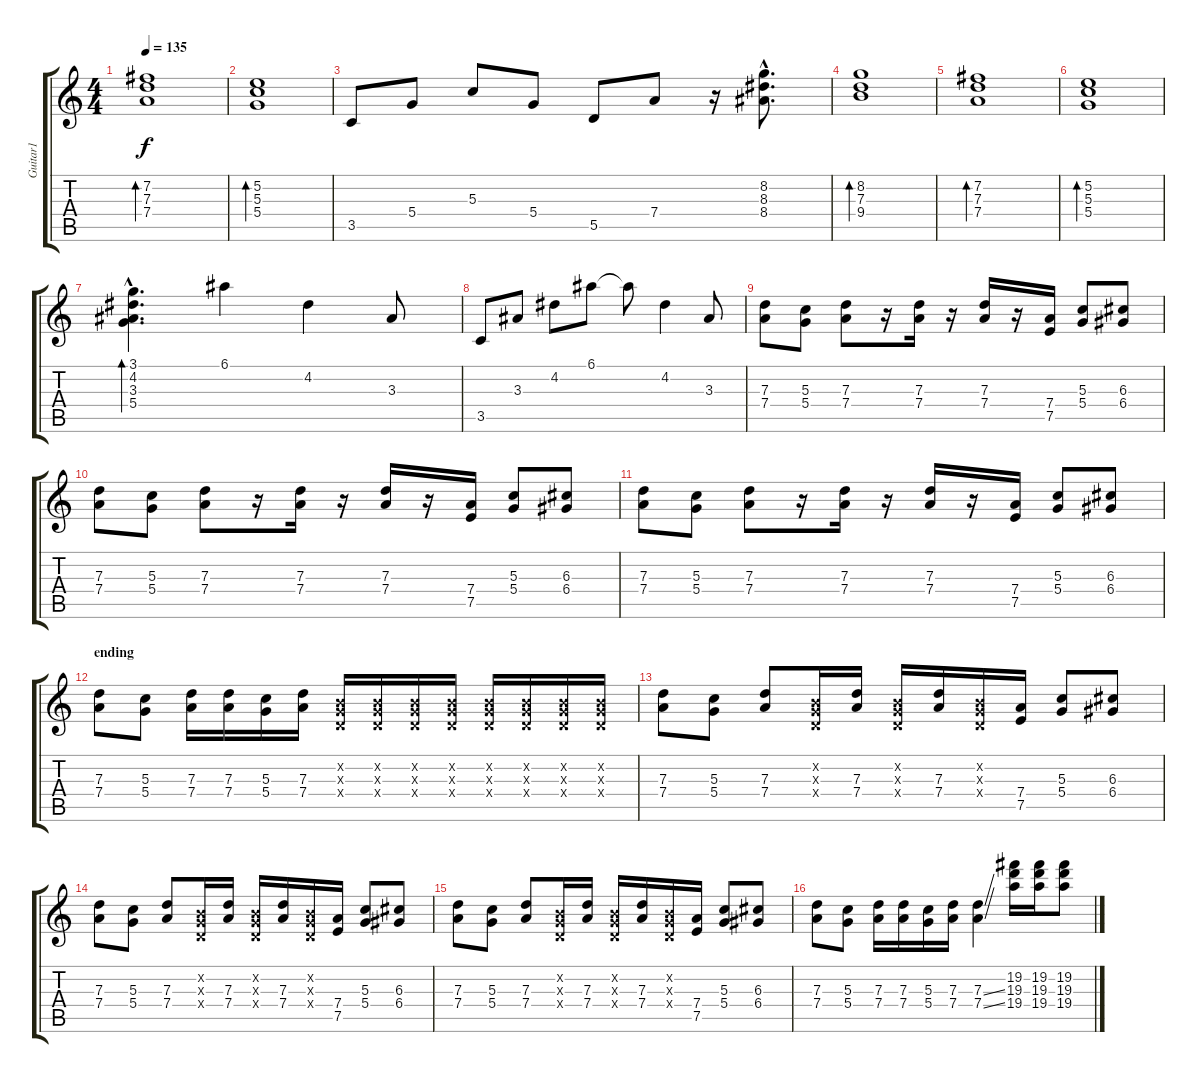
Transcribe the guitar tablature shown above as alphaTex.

\track ("Guitar1" "Guitar1") {instrument overdrivenguitar}
\staff {score tabs}
\tuning (E4 B3 G3 D3 A2 E2) {hide}
\ts (4 4)
\tempo 135
\clef g2
\ks c
(7.2 7.3 7.4).1{bd 60 dy f} |
(5.2 5.3 5.4).1{bd 60} |
3.5.8 5.4.8 5.3.8 5.4.8 5.5.8 7.4.8 r.16 (8.2{hac} 8.3{hac} 8.4{hac}).8{d} |
(8.2 7.3 9.4).1{bd 60} |
(7.2 7.3 7.4).1{bd 60} |
(5.2 5.3 5.4).1{bd 60} |
(3.1{hac} 4.2{hac} 3.3{hac} 5.4{hac}).4{d bd 60} 6.1.4 4.2.4 3.3.8 |
3.5.8 3.3.8 4.2.8 6.1.8 6.1{t}.8 4.2.4 3.3.8 |
(7.3 7.4).8 (5.3 5.4).8 (7.3 7.4).8 r.16 (7.3 7.4).16 r.16 (7.3 7.4).16 r.16 (7.4 7.5).16 (5.3 5.4).8 (6.3 6.4).8 |
(7.3 7.4).8 (5.3 5.4).8 (7.3 7.4).8 r.16 (7.3 7.4).16 r.16 (7.3 7.4).16 r.16 (7.4 7.5).16 (5.3 5.4).8 (6.3 6.4).8 |
(7.3 7.4).8 (5.3 5.4).8 (7.3 7.4).8 r.16 (7.3 7.4).16 r.16 (7.3 7.4).16 r.16 (7.4 7.5).16 (5.3 5.4).8 (6.3 6.4).8 |
\section ("" "ending")
(7.3 7.4).8 (5.3 5.4).8 (7.3 7.4).16 (7.3 7.4).16 (5.3 5.4).16 (7.3 7.4).16 (0.2{x} 0.3{x} 0.4{x}).16 (0.2{x} 0.3{x} 0.4{x}).16 (0.2{x} 0.3{x} 0.4{x}).16 (0.2{x} 0.3{x} 0.4{x}).16 (0.2{x} 0.3{x} 0.4{x}).16 (0.2{x} 0.3{x} 0.4{x}).16 (0.2{x} 0.3{x} 0.4{x}).16 (0.2{x} 0.3{x} 0.4{x}).16 |
(7.3 7.4).8 (5.3 5.4).8 (7.3 7.4).8 (0.2{x} 0.3{x} 0.4{x}).16 (7.3 7.4).16 (0.2{x} 0.3{x} 0.4{x}).16 (7.3 7.4).16 (0.2{x} 0.3{x} 0.4{x}).16 (7.4 7.5).16 (5.3 5.4).8 (6.3 6.4).8 |
(7.3 7.4).8 (5.3 5.4).8 (7.3 7.4).8 (0.2{x} 0.3{x} 0.4{x}).16 (7.3 7.4).16 (0.2{x} 0.3{x} 0.4{x}).16 (7.3 7.4).16 (0.2{x} 0.3{x} 0.4{x}).16 (7.4 7.5).16 (5.3 5.4).8 (6.3 6.4).8 |
(7.3 7.4).8 (5.3 5.4).8 (7.3 7.4).8 (0.2{x} 0.3{x} 0.4{x}).16 (7.3 7.4).16 (0.2{x} 0.3{x} 0.4{x}).16 (7.3 7.4).16 (0.2{x} 0.3{x} 0.4{x}).16 (7.4 7.5).16 (5.3 5.4).8 (6.3 6.4).8 |
(7.3 7.4).8 (5.3 5.4).8 (7.3 7.4).16 (7.3 7.4).16 (5.3 5.4).16 (7.3 7.4).16 (7.3{ss} 7.4{ss}).4 (19.2 19.3 19.4).16 (19.2 19.3 19.4).16 (19.2 19.3{ss} 19.4{ss}).8
